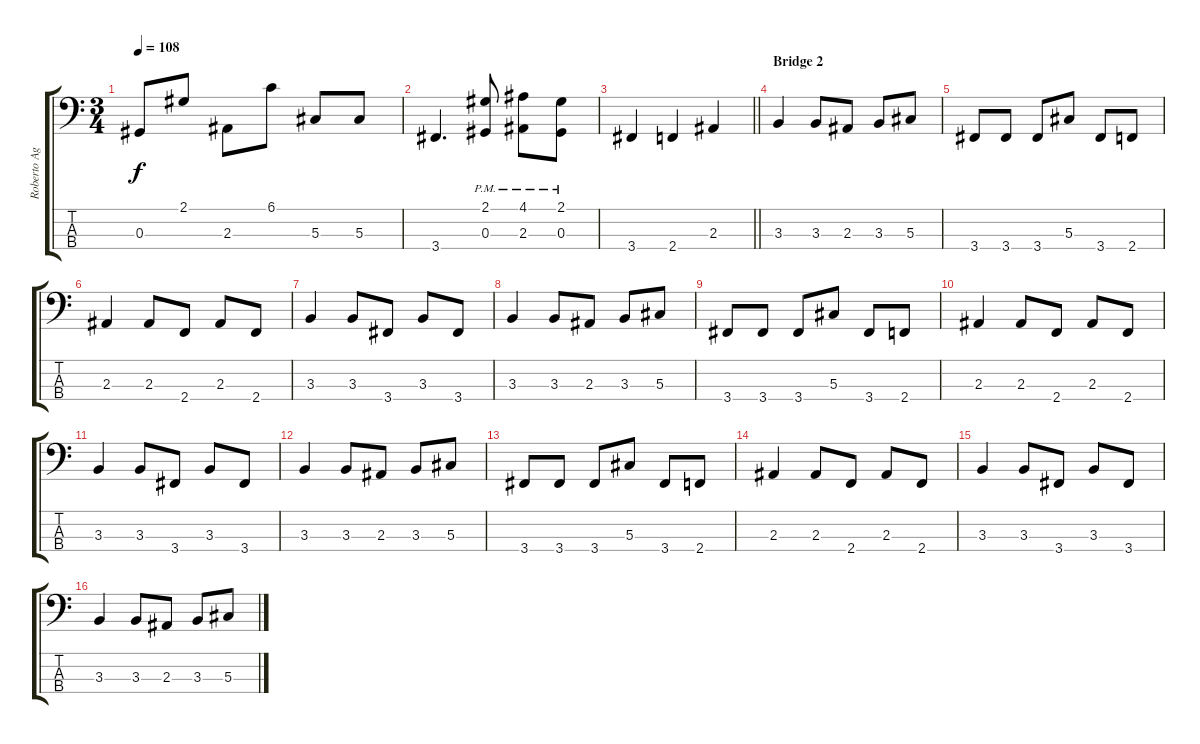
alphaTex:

\track ("Roberto Agustin Miguel Santiago Samuel T" "Roberto Ag") {instrument electricbassfinger}
\staff {score tabs}
\tuning (Gb2 Db2 Ab1 Eb1) {hide}
\ts (3 4)
\tempo 108
\clef f4
\ks c
0.3.8{dy f} 2.1.8 2.3.8 6.1.8 5.3.8 5.3.8 |
3.4.4{d} (2.1{pm} 0.3{pm}).8 (4.1{pm} 2.3{pm}).8 (2.1{pm} 0.3{pm}).8 |
\barLineRight lightlight
3.4.4 2.4.4 2.3.4 |
\section ("" "Bridge 2")
3.3.4 3.3.8 2.3.8 3.3.8 5.3.8 |
3.4.8 3.4.8 3.4.8 5.3.8 3.4.8 2.4.8 |
2.3.4 2.3.8 2.4.8 2.3.8 2.4.8 |
3.3.4 3.3.8 3.4.8 3.3.8 3.4.8 |
3.3.4 3.3.8 2.3.8 3.3.8 5.3.8 |
3.4.8 3.4.8 3.4.8 5.3.8 3.4.8 2.4.8 |
2.3.4 2.3.8 2.4.8 2.3.8 2.4.8 |
3.3.4 3.3.8 3.4.8 3.3.8 3.4.8 |
3.3.4 3.3.8 2.3.8 3.3.8 5.3.8 |
3.4.8 3.4.8 3.4.8 5.3.8 3.4.8 2.4.8 |
2.3.4 2.3.8 2.4.8 2.3.8 2.4.8 |
3.3.4 3.3.8 3.4.8 3.3.8 3.4.8 |
3.3.4 3.3.8 2.3.8 3.3.8 5.3.8
